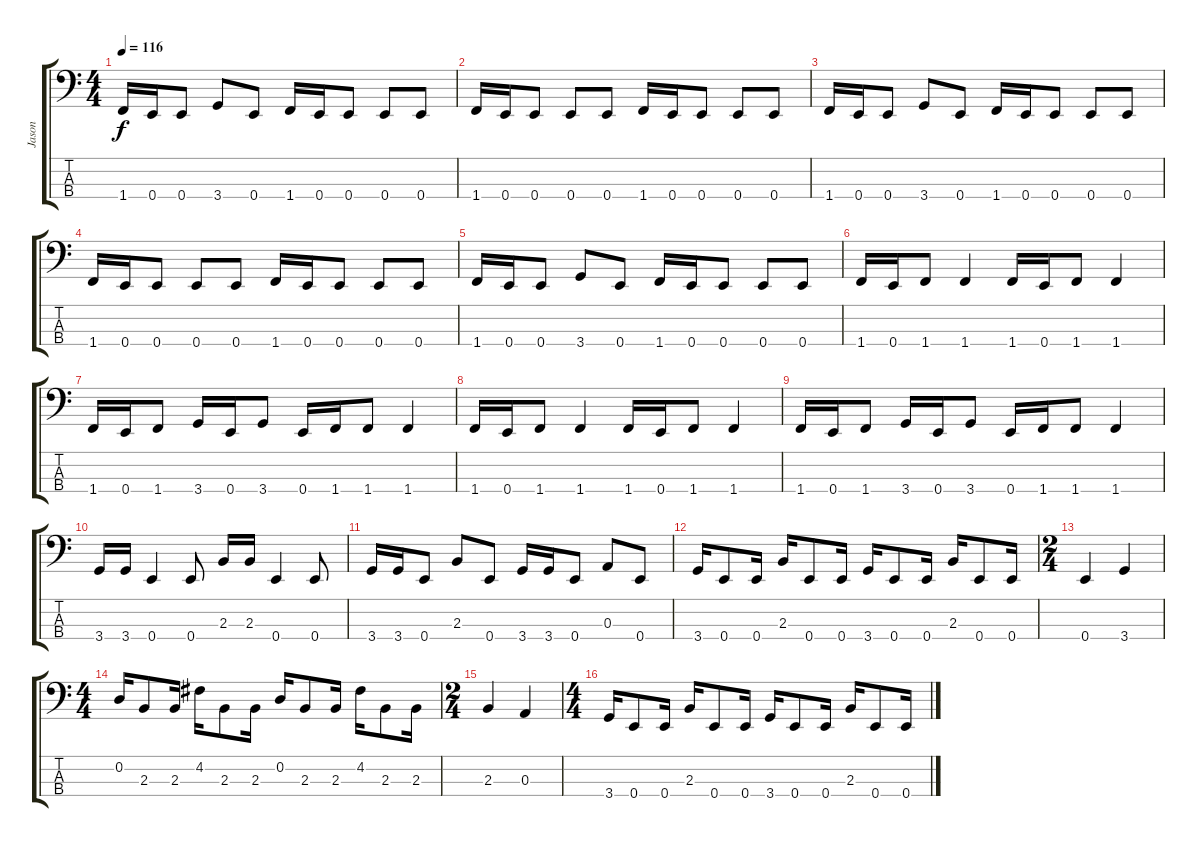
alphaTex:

\track ("Jason" "Jason") {instrument electricbasspick}
\staff {score tabs}
\tuning (G2 D2 A1 E1) {hide}
\ts (4 4)
\tempo 116
\clef f4
\ks c
1.4.16{dy f} 0.4.16 0.4.8 3.4.8 0.4.8 1.4.16 0.4.16 0.4.8 0.4.8 0.4.8 |
1.4.16 0.4.16 0.4.8 0.4.8 0.4.8 1.4.16 0.4.16 0.4.8 0.4.8 0.4.8 |
1.4.16 0.4.16 0.4.8 3.4.8 0.4.8 1.4.16 0.4.16 0.4.8 0.4.8 0.4.8 |
1.4.16 0.4.16 0.4.8 0.4.8 0.4.8 1.4.16 0.4.16 0.4.8 0.4.8 0.4.8 |
1.4.16 0.4.16 0.4.8 3.4.8 0.4.8 1.4.16 0.4.16 0.4.8 0.4.8 0.4.8 |
1.4.16 0.4.16 1.4.8 1.4.4 1.4.16 0.4.16 1.4.8 1.4.4 |
1.4.16 0.4.16 1.4.8 3.4.16 0.4.16 3.4.8 0.4.16 1.4.16 1.4.8 1.4.4 |
1.4.16 0.4.16 1.4.8 1.4.4 1.4.16 0.4.16 1.4.8 1.4.4 |
1.4.16 0.4.16 1.4.8 3.4.16 0.4.16 3.4.8 0.4.16 1.4.16 1.4.8 1.4.4 |
3.4.16 3.4.16 0.4.4 0.4.8 2.3.16 2.3.16 0.4.4 0.4.8 |
3.4.16 3.4.16 0.4.8 2.3.8 0.4.8 3.4.16 3.4.16 0.4.8 0.3.8 0.4.8 |
3.4.16 0.4.8 0.4.16 2.3.16 0.4.8 0.4.16 3.4.16 0.4.8 0.4.16 2.3.16 0.4.8 0.4.16 |
\ts (2 4)
0.4.4 3.4.4 |
\ts (4 4)
0.2.16 2.3.8 2.3.16 4.2.16 2.3.8 2.3.16 0.2.16 2.3.8 2.3.16 4.2.16 2.3.8 2.3.16 |
\ts (2 4)
2.3.4 0.3.4 |
\ts (4 4)
3.4.16 0.4.8 0.4.16 2.3.16 0.4.8 0.4.16 3.4.16 0.4.8 0.4.16 2.3.16 0.4.8 0.4.16
